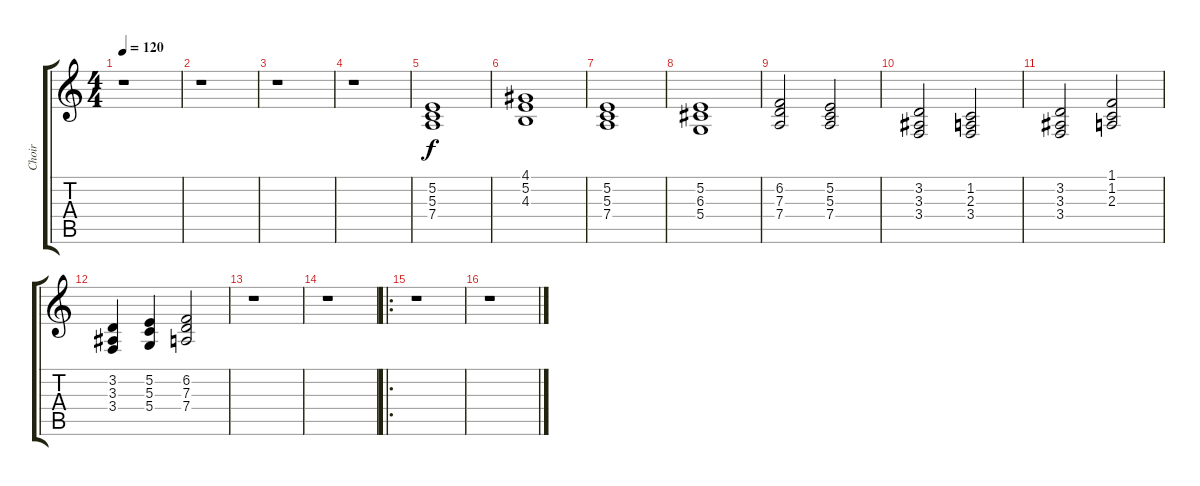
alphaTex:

\track ("Choir" "Choir") {instrument pad4choir}
\staff {score tabs}
\tuning (E4 B3 G3 D3 A2 E2) {hide}
\ts (4 4)
\tempo 120
\clef g2
\ks c
r.1{dy f} |
r.1 |
r.1 |
r.1 |
(5.2 5.3 7.4).1 |
(4.1 5.2 4.3).1 |
(5.2 5.3 7.4).1 |
(5.2 6.3 5.4).1 |
(6.2 7.3 7.4).2 (5.2 5.3 7.4).2 |
(3.2 3.3 3.4).2 (1.2 2.3 3.4).2 |
(3.2 3.3 3.4).2 (1.1 1.2 2.3).2 |
(3.2 3.3 3.4).4 (5.2 5.3 5.4).4 (6.2 7.3 7.4).2 |
r.1 |
r.1 |
\ro
r.1 |
r.1
